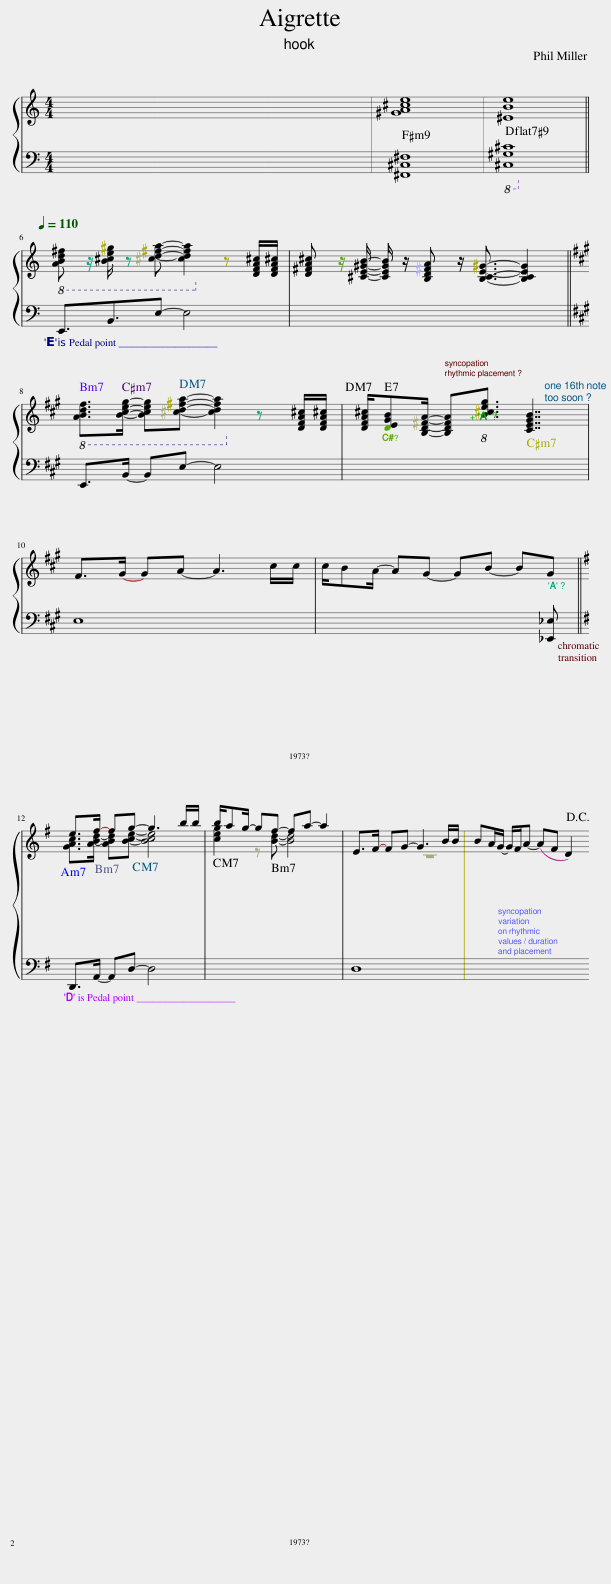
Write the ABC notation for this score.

X:1
%%score { ( 1 3 ) | 2 }
L:1/8
M:4/4
I:linebreak $
K:C
V:1 treble
V:3 treble
V:2 bass
V:1
 x8 | x8 | x8 | [^GA^ce]8 | [^EBe]8 ||$ %5
[Q:1/4=110]!8vb(! [A,B,D^F] z/ [B,^CE^G]/ z [^CD^FA]- [CDFA]2!8vb)! z [DFA^c]/[DFA^c]/ | [D^FA^c] z/ [^CE^GB]/- [CEGB]/ z/ [B,D^FA] z/ [B,CE^G]3/2- [B,CEG]2 ||$[K:A]!8vb(! [A,B,DF]>[B,CEG]- [B,CEG][^CD^FA]- [CDFA]2!8vb)! z [DFA^c]/[DFA^c]/ | [DFA^c]/[DEGB][B,D^FA]/- [B,DFA]!8vb(![B,^CEG]3/2!8vb)! [CEGB]7/2 |$ F>G- GA- A3 c/c/ | %10
 c/BA/- AG- GB- BG ||$[K:G] e>f- fg- g3 b/b/ | b/ag/- gf- fa- a2 | E>F- FG- G3 B/B/ | BA/G/- G/F/A- (AF D2)!D.C.! | %15
V:2
 x8 | x8 | x8 | [^F,,^C,^F,]8 |!8vb(! [^C,,^G,,^C,]8!8vb)! ||$ %5
 E,,3/2B,,3/2E,- E,4 | x8 ||$[K:A] E,,>B,,- B,,E,- E,4 | x8 |$ E,8 | %10
 x7 [_E,,_E,] ||$[K:G] D,,>A,,- A,,D,- D,4 | x8 | D,8 | x8 | %15
V:3
 x8 | x8 | x8 | x8 | x8 ||$ %5
!8vb(! x6!8vb)! x2 | x8 ||$[K:A]!8vb(! x6!8vb)! x2 | x3!8vb(! x3/2!8vb)! x7/2 |$ x8 | %10
 x8 ||$[K:G] [GAc]>[ABd]- [ABd][Bce]- [Bce]4 | [ceg]2 z [Bd]- [Bd]4 | z8 | x8 | %15
